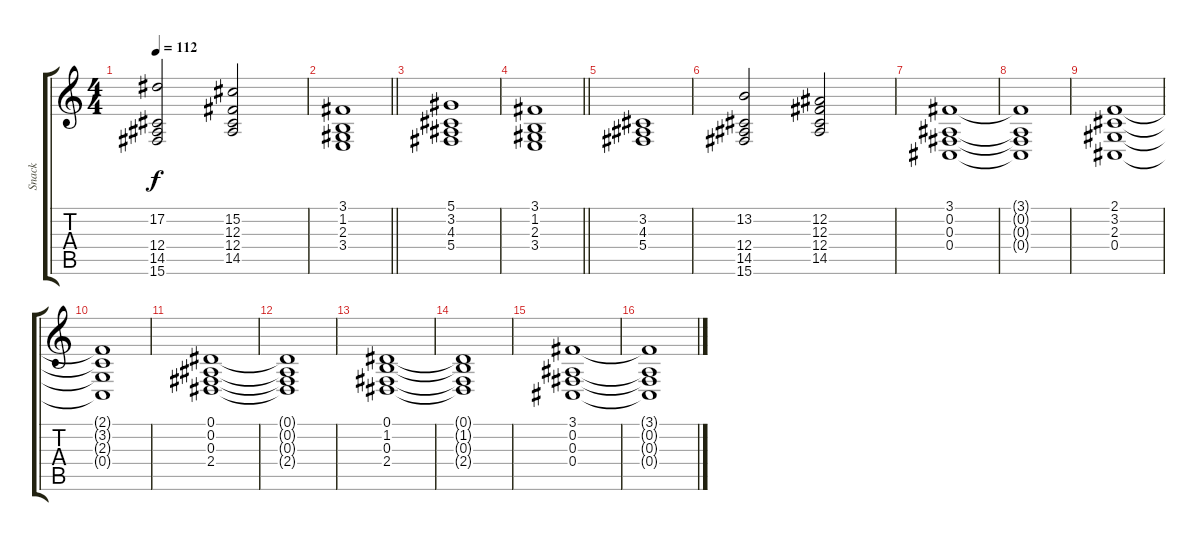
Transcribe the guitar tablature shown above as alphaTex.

\track ("Snack" "Snack") {instrument drawbarorgan}
\staff {score tabs}
\tuning (Eb4 Bb3 Gb3 Db3 Ab2 Eb2) {hide}
\ts (4 4)
\tempo 112
\clef g2
\ks c
(17.2 12.4 14.5 15.6).2{dy f} (15.2 12.3 12.4 14.5).2 |
\barLineRight lightlight
(3.1 1.2 2.3 3.4).1 |
(5.1 3.2 4.3 5.4).1 |
\barLineRight lightlight
(3.1 1.2 2.3 3.4).1 |
(3.2 4.3 5.4).1 |
(13.2 12.4 14.5 15.6).2 (12.2 12.3 12.4 14.5).2 |
(3.1 0.2 0.3 0.4).1 |
(3.1{t} 0.2{t} 0.3{t} 0.4{t}).1 |
(2.1 3.2 2.3 0.4).1 |
(2.1{t} 3.2{t} 2.3{t} 0.4{t}).1 |
(0.1 0.2 0.3 2.4).1 |
(0.1{t} 0.2{t} 0.3{t} 2.4{t}).1 |
(0.1 1.2 0.3 2.4).1 |
(0.1{t} 1.2{t} 0.3{t} 2.4{t}).1 |
(3.1 0.2 0.3 0.4).1 |
(3.1{t} 0.2{t} 0.3{t} 0.4{t}).1
